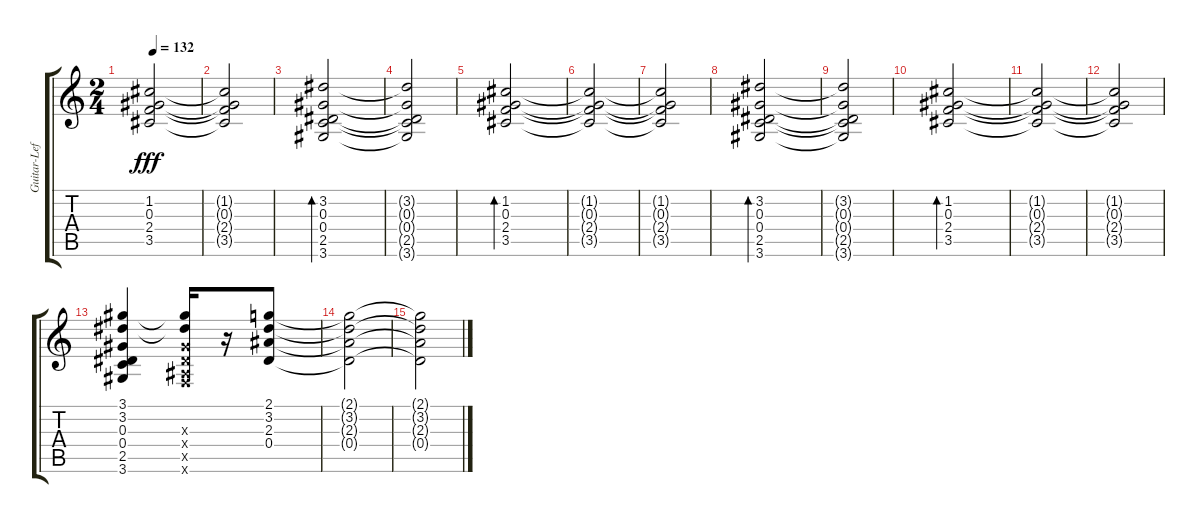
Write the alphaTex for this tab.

\track ("Guitar-Left" "Guitar-Lef") {instrument acousticguitarsteel}
\staff {score tabs}
\tuning (F4 C4 Ab3 Eb3 Bb2 F2) {hide}
\ts (2 4)
\tempo 132
\clef g2
\ks c
(1.2{t} 0.3{t} 2.4{t} 3.5{t}).2{dy fff} |
(1.2{t} 0.3{t} 2.4{t} 3.5{t}).2 |
(3.2 0.3 0.4 2.5 3.6).2{bd 240} |
(3.2{t} 0.3{t} 0.4{t} 2.5{t} 3.6{t}).2 |
(1.2 0.3 2.4 3.5).2{bd 240} |
(1.2{t} 0.3{t} 2.4{t} 3.5{t}).2 |
(1.2{t} 0.3{t} 2.4{t} 3.5{t}).2 |
(3.2 0.3 0.4 2.5 3.6).2{bd 240} |
(3.2{t} 0.3{t} 0.4{t} 2.5{t} 3.6{t}).2 |
(1.2 0.3 2.4 3.5).2{bd 240} |
(1.2{t} 0.3{t} 2.4{t} 3.5{t}).2 |
(1.2{t} 0.3{t} 2.4{t} 3.5{t}).2 |
(3.1 3.2 0.3 0.4 2.5 3.6).4 (3.1{t} 3.2{t} 0.3{x} 0.4{x} 0.5{x} 0.6{x}).16 r.16 (2.1 3.2 2.3 0.4).8 |
(2.1{t} 3.2{t} 2.3{t} 0.4{t}).2 |
(2.1{t} 3.2{t} 2.3{t} 0.4{t}).2
